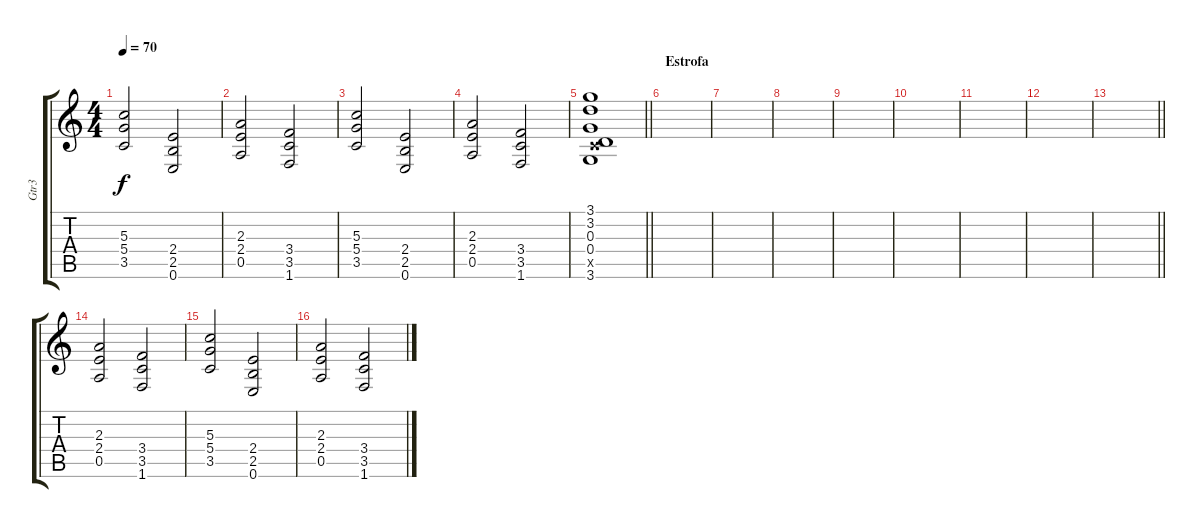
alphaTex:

\track ("Gtr3" "Gtr3") {instrument distortionguitar}
\staff {score tabs}
\tuning (E4 B3 G3 D3 A2 E2) {hide}
\ts (4 4)
\tempo 70
\clef g2
\ks c
(5.3 5.4 3.5).2{dy f} (2.4 2.5 0.6).2 |
(2.3 2.4 0.5).2 (3.4 3.5 1.6).2 |
(5.3 5.4 3.5).2 (2.4 2.5 0.6).2 |
(2.3 2.4 0.5).2 (3.4 3.5 1.6).2 |
\barLineRight lightlight
(3.1 3.2 0.3 0.4 3.5{x} 3.6).1 |
\section ("" "Estrofa")
|
|
|
|
|
|
|
\barLineRight lightlight
|
(2.3 2.4 0.5).2 (3.4 3.5 1.6).2 |
(5.3 5.4 3.5).2 (2.4 2.5 0.6).2 |
(2.3 2.4 0.5).2 (3.4 3.5 1.6).2
